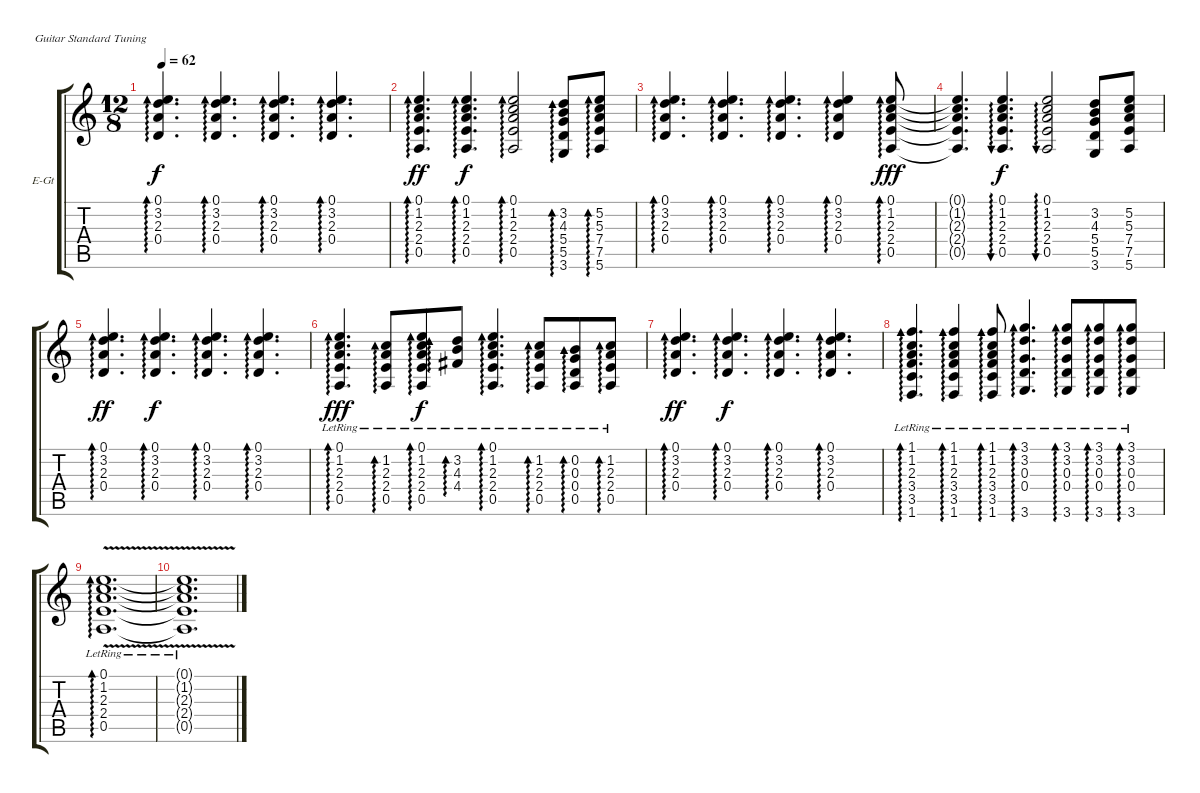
\bracketExtendMode groupsimilarinstruments
\firstSystemTrackNameOrientation horizontal
\otherSystemsTrackNameOrientation horizontal
\track ("Chord's Guitar - David Gilmour" "E-Gt") {instrument electricguitarclean}
\staff {score tabs}
\tuning (E4 B3 G3 D3 A2 E2)
\ts (12 8)
\tempo 62
\clef g2
\scale
0.333333
\ks c
(0.1 3.2 2.3 0.4).4{d ad 0 dy f} (0.1 3.2 2.3 0.4).4{d ad 0} (0.1 3.2 2.3 0.4).4{d ad 0} (0.1 3.2 2.3 0.4).4{d ad 0} |
\scale
0.333333 (2.4 2.3 1.2 0.1 0.5).4{d ad 0 dy ff} (0.5 2.4 2.3 1.2 0.1).4{d ad 0 dy f} (0.5 2.4 2.3 1.2 0.1).2{ad 0} (3.6 5.5 5.4 4.3 3.2).8{ad 0} (5.6 5.2 5.3 7.4 7.5).8{ad 0} |
\scale
0.333333 (0.1 3.2 2.3 0.4).4{d ad 0} (0.1 3.2 2.3 0.4).4{d ad 0} (0.1 3.2 2.3 0.4).4{d ad 0} (0.1 3.2 2.3 0.4).4{ad 0} (0.5 2.4 2.3 1.2 0.1).8{ad 0 dy fff} |
\scale
0.333333 (2.4{t} 2.3{t} 1.2{t} 0.1{t} 0.5{t}).4{d} (0.5 2.4 2.3 1.2 0.1).4{d au 0 dy f} (0.5 2.4 2.3 1.2 0.1).2{au 0} (3.6 5.5 5.4 4.3 3.2).8 (5.6 5.2 5.3 7.4 7.5).8 |
\scale
0.333333 (0.1 3.2 2.3 0.4).4{d ad 0 dy ff} (0.1 3.2 2.3 0.4).4{d ad 0 dy f} (0.1 3.2 2.3 0.4).4{d ad 0} (0.1 3.2 2.3 0.4).4{d ad 0} |
\scale
0.333333 (1.2{lr} 2.3{lr} 2.4{lr} 0.5{lr} 0.1).4{d ad 0 dy fff} (1.2{lr} 2.3{lr} 2.4{lr} 0.5{lr}).8{ad 0} (1.2{lr} 2.3{lr} 2.4{lr} 0.1 0.5).8{ad 0 dy f} (3.2{lr} 4.3{lr} 4.4{lr}).8{ad 0} (1.2{lr} 2.3{lr} 2.4{lr} 0.5{lr} 0.1).4{d ad 0} (1.2{lr} 2.3{lr} 2.4{lr} 0.5{lr}).8{ad 0} (0.2{lr} 0.3{lr} 0.4{lr} 0.5).8{ad 0} (1.2{lr} 2.3{lr} 2.4{lr} 0.5).8{ad 0} |
\scale
0.333333 (0.1 3.2 2.3 0.4).4{d ad 0 dy ff} (0.1 3.2 2.3 0.4).4{d ad 0 dy f} (0.1 3.2 2.3 0.4).4{d ad 0} (0.1 3.2 2.3 0.4).4{d ad 0} |
(1.1{lr} 1.2{lr} 2.3{lr} 3.4{lr} 3.5{lr} 1.6{lr}).4{d ad 120} (1.1{lr} 1.2{lr} 2.3{lr} 3.4{lr} 3.5{lr} 1.6{lr}).4{ad 0} (1.1{lr} 1.2{lr} 2.3{lr} 3.4{lr} 3.5{lr} 1.6{lr}).8{ad 0} (3.1{lr} 3.2{lr} 0.3{lr} 0.4{lr} 3.6{lr}).4{d ad 120} (3.1{lr} 3.2{lr} 0.3{lr} 0.4{lr} 3.6{lr}).8{ad 0} (3.1{lr} 3.2{lr} 0.3{lr} 0.4{lr} 3.6{lr}).8{ad 0} (3.1{lr} 3.2{lr} 0.3{lr} 0.4{lr} 3.6{lr}).8{ad 0} |
(0.1{v lr} 1.2{v lr} 2.3{v lr} 2.4{v lr} 0.5{v lr}).1{d ad 120} |
(0.5{v lr t} 2.4{v lr t} 2.3{v lr t} 1.2{v lr t} 0.1{v lr t}).1{d}
